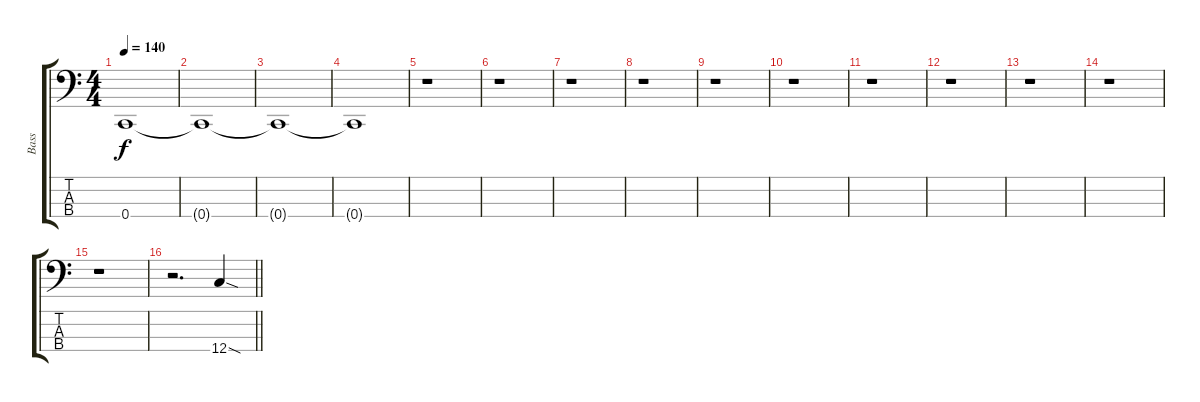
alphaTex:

\track ("Bass" "Bass") {instrument electricbasspick}
\staff {score tabs}
\tuning (F2 C2 G1 C1) {hide}
\ts (4 4)
\tempo 140
\clef f4
\ks c
0.4{t}.1{dy f volume 0} |
0.4{t}.1 |
0.4{t}.1 |
0.4{t}.1 |
r.1 |
r.1 |
r.1 |
r.1 |
r.1 |
r.1 |
r.1 |
r.1 |
r.1 |
r.1 |
r.1 |
\barLineRight lightlight
r.2{d} 12.4{sod}.4{volume 16 balance 8 instrument electricbasspick}
